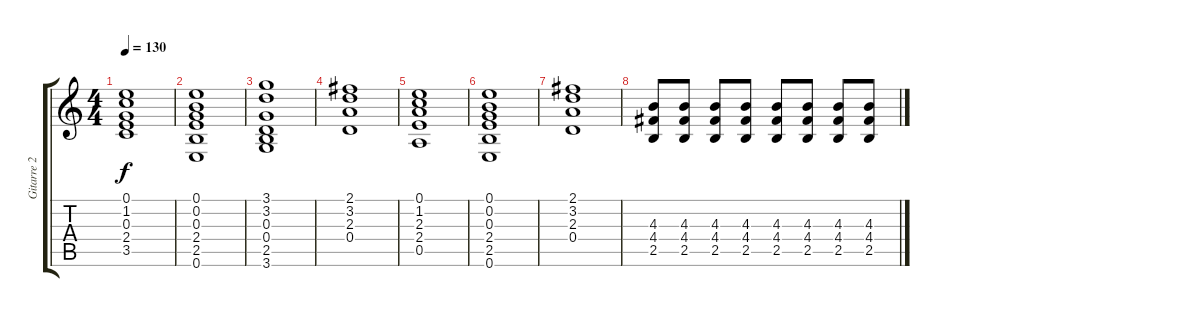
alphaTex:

\track ("Gitarre 2 clean" "Gitarre 2 ") {instrument electricguitarclean}
\staff {score tabs}
\tuning (E4 B3 G3 D3 A2 E2) {hide}
\ts (4 4)
\tempo 130
\clef g2
\ks c
(0.1 1.2 0.3 2.4 3.5).1{dy f} |
(0.1 0.2 0.3 2.4 2.5 0.6).1 |
(3.1 3.2 0.3 0.4 2.5 3.6).1 |
(2.1 3.2 2.3 0.4).1 |
(0.1 1.2 2.3 2.4 0.5).1 |
(0.1 0.2 0.3 2.4 2.5 0.6).1 |
(2.1 3.2 2.3 0.4).1 |
(4.3 4.4 2.5).8 (4.3 4.4 2.5).8 (4.3 4.4 2.5).8 (4.3 4.4 2.5).8 (4.3 4.4 2.5).8 (4.3 4.4 2.5).8 (4.3 4.4 2.5).8 (4.3 4.4 2.5).8
